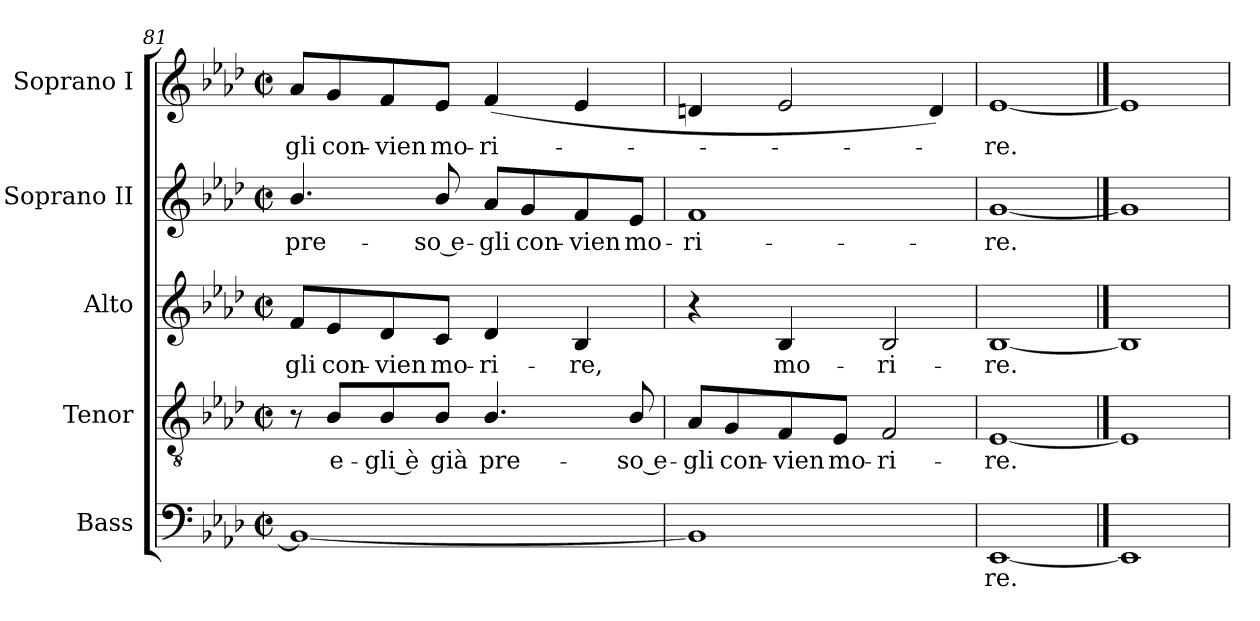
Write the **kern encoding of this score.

**kern	**text	**kern	**text	**kern	**text	**kern	**text	**kern	**text
*part5	*part5	*part4	*part4	*part3	*part3	*part2	*part2	*part1	*part1
*staff5	*staff5	*staff4	*staff4	*staff3	*staff3	*staff2	*staff2	*staff1	*staff1
*I"Bass	*	*I"Tenor	*	*I"Alto	*	*I"Soprano II	*	*I"Soprano I	*
*I'B	*	*I'T	*	*I'A	*	*I'S II	*	*I'S I	*
*clefF4	*	*clefGv2	*	*clefG2	*	*clefG2	*	*clefG2	*
*k[b-e-a-d-]	*	*k[b-e-a-d-]	*	*k[b-e-a-d-]	*	*k[b-e-a-d-]	*	*k[b-e-a-d-]	*
*A-:	*	*A-:	*	*A-:	*	*A-:	*	*A-:	*
*M2/2	*	*M2/2	*	*M2/2	*	*M2/2	*	*M2/2	*
*met(c|)	*	*met(c|)	*	*met(c|)	*	*met(c|)	*	*met(c|)	*
=81	=81	=81	=81	=81	=81	=81	=81	=81	=81
!	!	!	!	!	!LO:LY:b	!	!LO:LY:b	!	!LO:LY:b
1BB-_	.	8r	.	8f/L	-gli	4.b-/	pre-	8a-/L	-gli
!	!	!	!LO:LY:b	!	!LO:LY:b	!	!	!	!LO:LY:b
.	.	8B-/L	e-	8e-/	con-	.	.	8g/	con-
!	!	!	!LO:LY:b	!	!LO:LY:b	!	!	!	!LO:LY:b
.	.	8B-/	-gli è	8d-/	-vien	.	.	8f/	-vien
!	!	!	!LO:LY:b	!	!LO:LY:b	!	!LO:LY:b	!	!LO:LY:b
.	.	8B-/J	già	8c/J	mo-	8b-/	-so e-	8e-/J	mo-
!	!	!	!LO:LY:b	!	!LO:LY:b	!	!LO:LY:b	!	!LO:LY:b
.	.	4.B-/	pre-	4d-	-ri-	8a-/L	-gli	(<4f	-ri-
!	!	!	!	!	!	!	!LO:LY:b	!	!
.	.	.	.	.	.	8g/	con-	.	.
!	!	!	!	!	!LO:LY:b	!	!LO:LY:b	!	!
.	.	.	.	4B-	-re,	8f/	-vien	4e-	.
!	!	!	!LO:LY:b	!	!	!	!LO:LY:b	!	!
.	.	8B-/	-so e-	.	.	8e-/J	mo-	.	.
=82	=82	=82	=82	=82	=82	=82	=82	=82	=82
!	!	!	!LO:LY:b	!	!	!	!LO:LY:b	!	!
1BB-]	.	8A-/L	-gli	4r	.	1f	-ri-	4dn	.
!	!	!	!LO:LY:b	!	!	!	!	!	!
.	.	8G/	con-	.	.	.	.	.	.
!	!	!	!LO:LY:b	!	!LO:LY:b	!	!	!	!
.	.	8F/	-vien	4B-	mo-	.	.	2e-	.
!	!	!	!LO:LY:b	!	!	!	!	!	!
.	.	8E-/J	mo-	.	.	.	.	.	.
!	!	!	!LO:LY:b	!	!LO:LY:b	!	!	!	!
.	.	2F	-ri-	2B-	-ri-	.	.	.	.
.	.	.	.	.	.	.	.	4d)	.
=83	=83	=83	=83	=83	=83	=83	=83	=83	=83
!	!LO:LY:b	!	!LO:LY:b	!	!LO:LY:b	!	!LO:LY:b	!	!LO:LY:b
[1EE-	re.	[1E-	-re.	[1B-	-re.	[1g	-re.	[1e-	re.
==84	==84	==84	==84	==84	==84	==84	==84	==84	==84
1EE-]	.	1E-]	.	1B-]	.	1g]	.	1e-]	.
=	=	=	=	=	=	=	=	=	=
*-	*-	*-	*-	*-	*-	*-	*-	*-	*-
